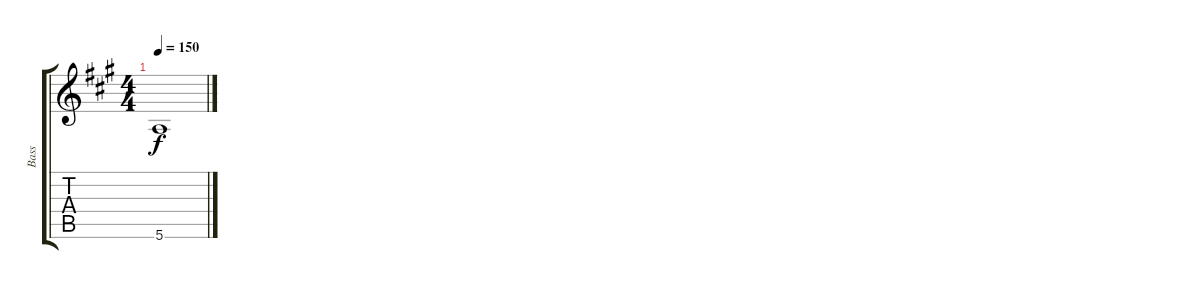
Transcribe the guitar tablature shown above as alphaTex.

\track ("Bass " "Bass ") {instrument fretlessbass}
\staff {score tabs}
\tuning (E4 B3 G3 D3 A2 E2) {hide}
\ts (4 4)
\tempo 150
\clef g2
\ks a
5.6{t}.1{dy f}
